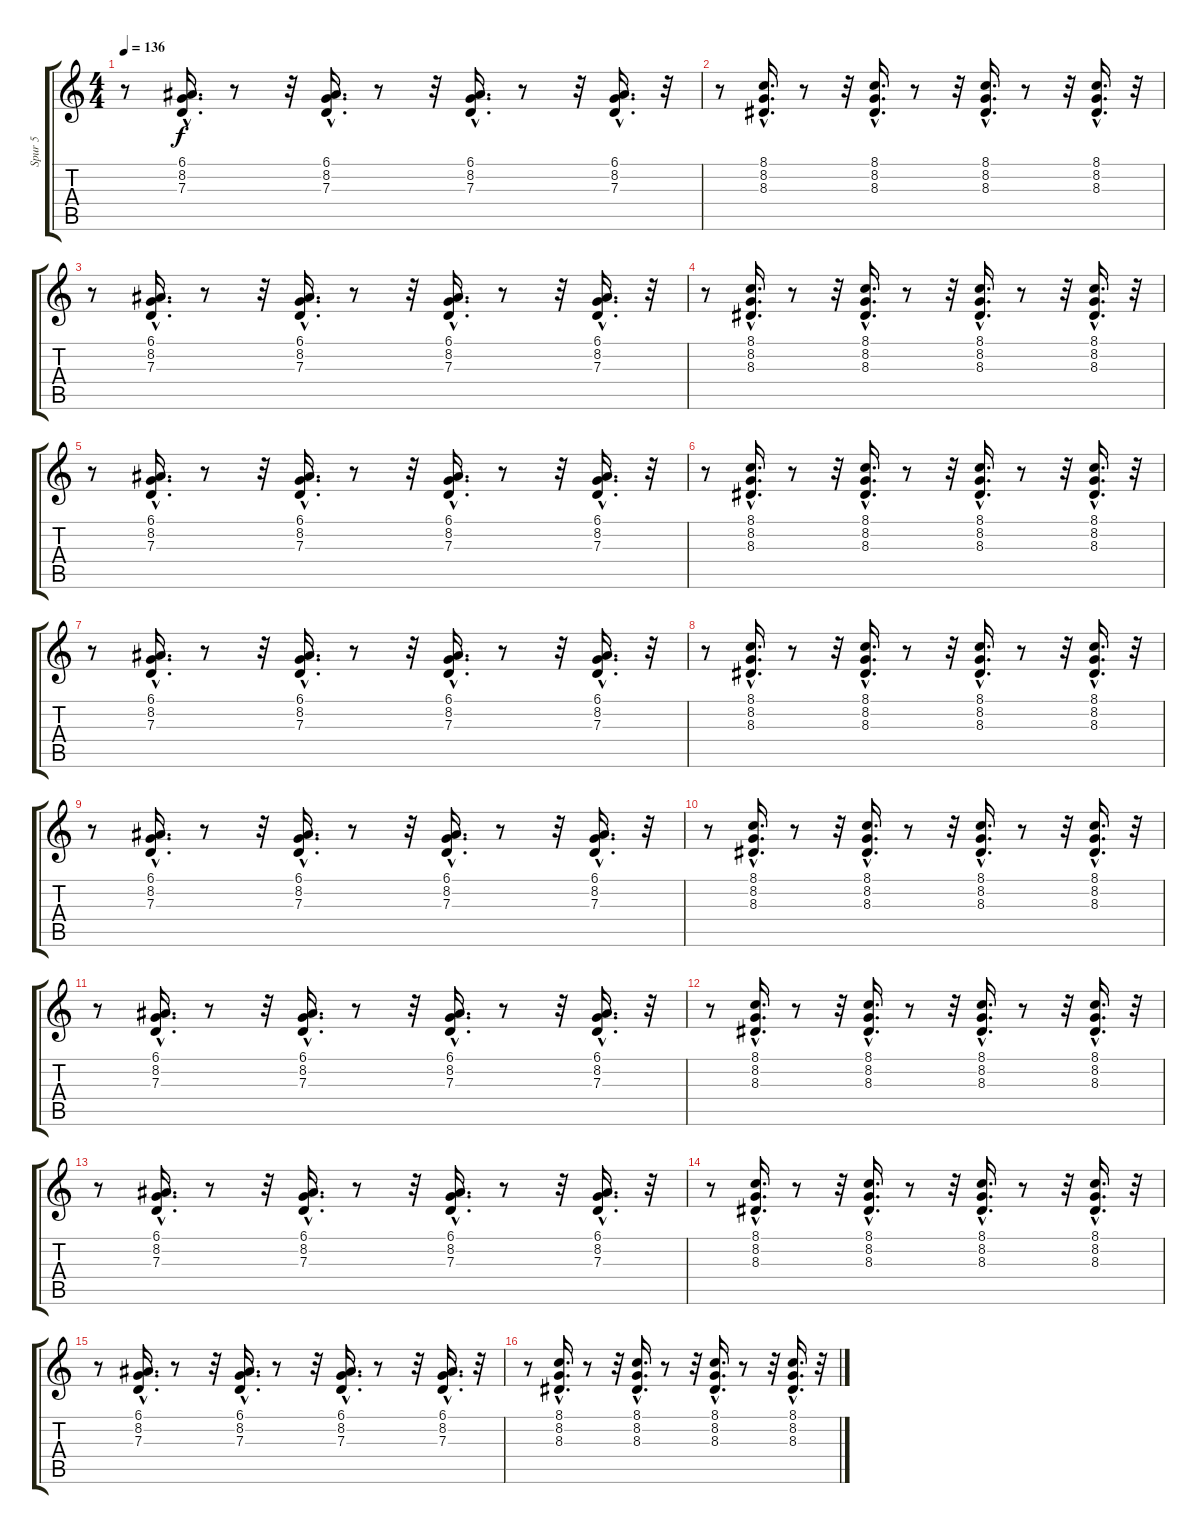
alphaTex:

\track ("Spur 5" "Spur 5") {instrument brightacousticpiano}
\staff {score tabs}
\tuning (E4 B3 G3 D3 A2 E2) {hide}
\ts (4 4)
\tempo 136
\clef g2
\ks c
r.8{dy f} (6.1{hac} 8.2{hac} 7.3{hac}).16{d} r.8 r.32 (6.1{hac} 8.2{hac} 7.3{hac}).16{d} r.8 r.32 (6.1{hac} 8.2{hac} 7.3{hac}).16{d} r.8 r.32 (6.1{hac} 8.2{hac} 7.3{hac}).16{d} r.32 |
r.8 (8.1{hac} 8.2{hac} 8.3{hac}).16{d} r.8 r.32 (8.1{hac} 8.2{hac} 8.3{hac}).16{d} r.8 r.32 (8.1{hac} 8.2{hac} 8.3{hac}).16{d} r.8 r.32 (8.1{hac} 8.2{hac} 8.3{hac}).16{d} r.32 |
r.8 (6.1{hac} 8.2{hac} 7.3{hac}).16{d} r.8 r.32 (6.1{hac} 8.2{hac} 7.3{hac}).16{d} r.8 r.32 (6.1{hac} 8.2{hac} 7.3{hac}).16{d} r.8 r.32 (6.1{hac} 8.2{hac} 7.3{hac}).16{d} r.32 |
r.8 (8.1{hac} 8.2{hac} 8.3{hac}).16{d} r.8 r.32 (8.1{hac} 8.2{hac} 8.3{hac}).16{d} r.8 r.32 (8.1{hac} 8.2{hac} 8.3{hac}).16{d} r.8 r.32 (8.1{hac} 8.2{hac} 8.3{hac}).16{d} r.32 |
r.8 (6.1{hac} 8.2{hac} 7.3{hac}).16{d} r.8 r.32 (6.1{hac} 8.2{hac} 7.3{hac}).16{d} r.8 r.32 (6.1{hac} 8.2{hac} 7.3{hac}).16{d} r.8 r.32 (6.1{hac} 8.2{hac} 7.3{hac}).16{d} r.32 |
r.8 (8.1{hac} 8.2{hac} 8.3{hac}).16{d} r.8 r.32 (8.1{hac} 8.2{hac} 8.3{hac}).16{d} r.8 r.32 (8.1{hac} 8.2{hac} 8.3{hac}).16{d} r.8 r.32 (8.1{hac} 8.2{hac} 8.3{hac}).16{d} r.32 |
r.8 (6.1{hac} 8.2{hac} 7.3{hac}).16{d} r.8 r.32 (6.1{hac} 8.2{hac} 7.3{hac}).16{d} r.8 r.32 (6.1{hac} 8.2{hac} 7.3{hac}).16{d} r.8 r.32 (6.1{hac} 8.2{hac} 7.3{hac}).16{d} r.32 |
r.8 (8.1{hac} 8.2{hac} 8.3{hac}).16{d} r.8 r.32 (8.1{hac} 8.2{hac} 8.3{hac}).16{d} r.8 r.32 (8.1{hac} 8.2{hac} 8.3{hac}).16{d} r.8 r.32 (8.1{hac} 8.2{hac} 8.3{hac}).16{d} r.32 |
r.8 (6.1{hac} 8.2{hac} 7.3{hac}).16{d} r.8 r.32 (6.1{hac} 8.2{hac} 7.3{hac}).16{d} r.8 r.32 (6.1{hac} 8.2{hac} 7.3{hac}).16{d} r.8 r.32 (6.1{hac} 8.2{hac} 7.3{hac}).16{d} r.32 |
r.8 (8.1{hac} 8.2{hac} 8.3{hac}).16{d} r.8 r.32 (8.1{hac} 8.2{hac} 8.3{hac}).16{d} r.8 r.32 (8.1{hac} 8.2{hac} 8.3{hac}).16{d} r.8 r.32 (8.1{hac} 8.2{hac} 8.3{hac}).16{d} r.32 |
r.8 (6.1{hac} 8.2{hac} 7.3{hac}).16{d} r.8 r.32 (6.1{hac} 8.2{hac} 7.3{hac}).16{d} r.8 r.32 (6.1{hac} 8.2{hac} 7.3{hac}).16{d} r.8 r.32 (6.1{hac} 8.2{hac} 7.3{hac}).16{d} r.32 |
r.8 (8.1{hac} 8.2{hac} 8.3{hac}).16{d} r.8 r.32 (8.1{hac} 8.2{hac} 8.3{hac}).16{d} r.8 r.32 (8.1{hac} 8.2{hac} 8.3{hac}).16{d} r.8 r.32 (8.1{hac} 8.2{hac} 8.3{hac}).16{d} r.32 |
r.8 (6.1{hac} 8.2{hac} 7.3{hac}).16{d} r.8 r.32 (6.1{hac} 8.2{hac} 7.3{hac}).16{d} r.8 r.32 (6.1{hac} 8.2{hac} 7.3{hac}).16{d} r.8 r.32 (6.1{hac} 8.2{hac} 7.3{hac}).16{d} r.32 |
r.8 (8.1{hac} 8.2{hac} 8.3{hac}).16{d} r.8 r.32 (8.1{hac} 8.2{hac} 8.3{hac}).16{d} r.8 r.32 (8.1{hac} 8.2{hac} 8.3{hac}).16{d} r.8 r.32 (8.1{hac} 8.2{hac} 8.3{hac}).16{d} r.32 |
r.8 (6.1{hac} 8.2{hac} 7.3{hac}).16{d} r.8 r.32 (6.1{hac} 8.2{hac} 7.3{hac}).16{d} r.8 r.32 (6.1{hac} 8.2{hac} 7.3{hac}).16{d} r.8 r.32 (6.1{hac} 8.2{hac} 7.3{hac}).16{d} r.32 |
r.8 (8.1{hac} 8.2{hac} 8.3{hac}).16{d} r.8 r.32 (8.1{hac} 8.2{hac} 8.3{hac}).16{d} r.8 r.32 (8.1{hac} 8.2{hac} 8.3{hac}).16{d} r.8 r.32 (8.1{hac} 8.2{hac} 8.3{hac}).16{d} r.32
